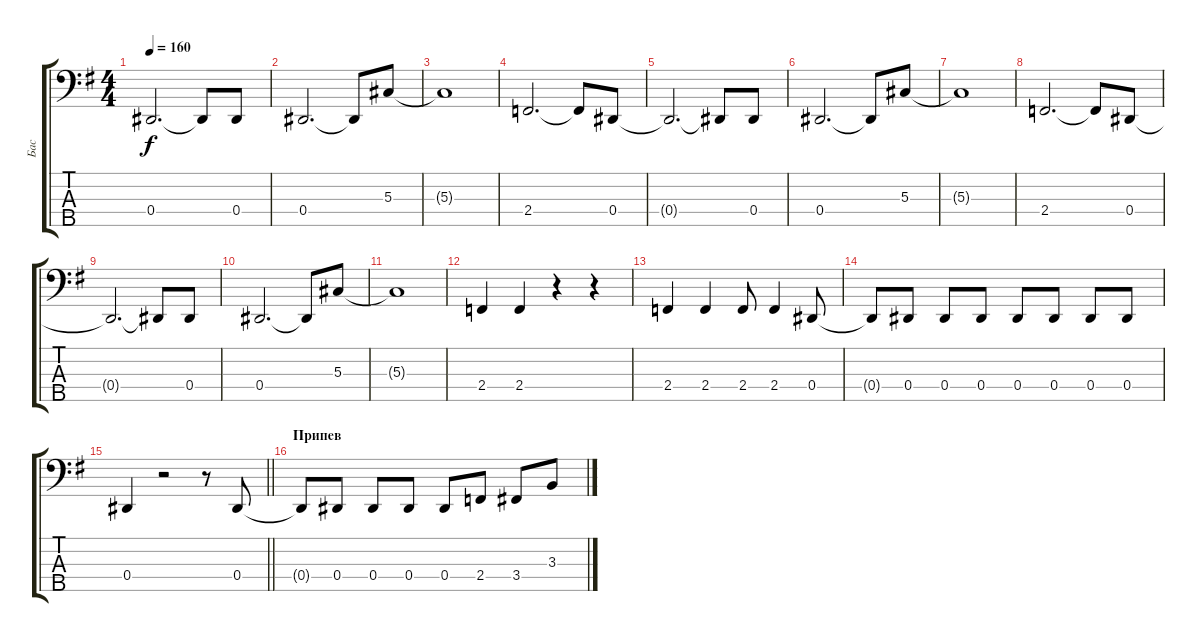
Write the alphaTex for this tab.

\track ("Бас" "Бас") {instrument electricbasspick}
\staff {score tabs}
\tuning (Gb2 Db2 Ab1 Eb1 Bb0) {hide}
\ts (4 4)
\tempo 160
\clef f4
\ks eminor
0.4{t}.2{d dy f} 0.4{t}.8 0.4.8 |
0.4.2{d} 0.4{t}.8 5.3.8 |
5.3{t}.1 |
2.4.2{d} 2.4{t}.8 0.4.8 |
0.4{t}.2{d} 0.4{t}.8 0.4.8 |
0.4.2{d} 0.4{t}.8 5.3.8 |
5.3{t}.1 |
2.4.2{d} 2.4{t}.8 0.4.8 |
0.4{t}.2{d} 0.4{t}.8 0.4.8 |
0.4.2{d} 0.4{t}.8 5.3.8 |
5.3{t}.1 |
2.4.4 2.4.4 r.4 r.4 |
2.4.4 2.4.4 2.4.8 2.4.4 0.4.8 |
0.4{t}.8 0.4.8 0.4.8 0.4.8 0.4.8 0.4.8 0.4.8 0.4.8 |
\barLineRight lightlight
0.4.4 r.2 r.8 0.4.8 |
\section ("" "Припев")
0.4{t}.8 0.4.8 0.4.8 0.4.8 0.4.8 2.4.8 3.4.8 3.3.8
